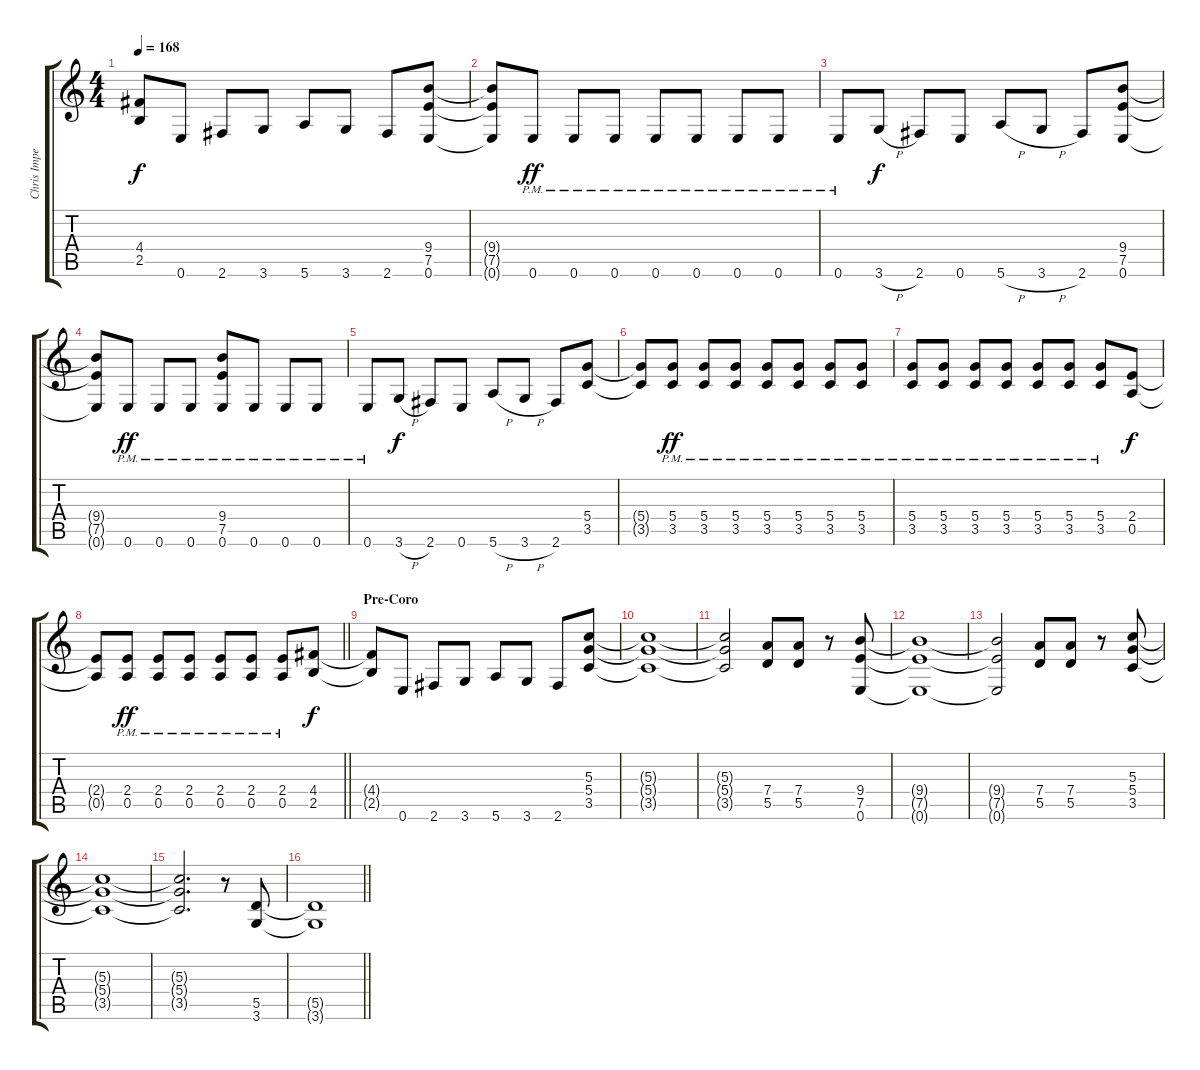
\track ("Chris Impellitteri" "Chris Impe") {instrument distortionguitar}
\staff {score tabs}
\tuning (E4 B3 G3 D3 A2 E2) {hide}
\ts (4 4)
\tempo 168
\clef g2
\ks c
(4.4{t} 2.5{t}).8{dy f} 0.6.8 2.6.8 3.6.8 5.6.8 3.6.8 2.6.8 (9.4 7.5 0.6).8 |
(9.4{t} 7.5{t} 0.6{t}).8 0.6{pm}.8{dy ff} 0.6{pm}.8 0.6{pm}.8 0.6{pm}.8 0.6{pm}.8 0.6{pm}.8 0.6{pm}.8 |
0.6{pm}.8 3.6{h}.8{dy f} 2.6.8 0.6.8 5.6{h}.8 3.6{h}.8 2.6.8 (9.4 7.5 0.6).8 |
(9.4{t} 7.5{t} 0.6{t}).8 0.6{pm}.8{dy ff} 0.6{pm}.8 0.6{pm}.8 (9.4{pm} 7.5{pm} 0.6{pm}).8 0.6{pm}.8 0.6{pm}.8 0.6{pm}.8 |
0.6{pm}.8 3.6{h}.8{dy f} 2.6.8 0.6.8 5.6{h}.8 3.6{h}.8 2.6.8 (5.4 3.5).8 |
(5.4{t} 3.5{t}).8 (5.4{pm} 3.5{pm}).8{dy ff} (5.4{pm} 3.5{pm}).8 (5.4{pm} 3.5{pm}).8 (5.4{pm} 3.5{pm}).8 (5.4{pm} 3.5{pm}).8 (5.4{pm} 3.5{pm}).8 (5.4{pm} 3.5{pm}).8 |
(5.4{pm} 3.5{pm}).8 (5.4{pm} 3.5{pm}).8 (5.4{pm} 3.5{pm}).8 (5.4{pm} 3.5{pm}).8 (5.4{pm} 3.5{pm}).8 (5.4{pm} 3.5{pm}).8 (5.4{pm} 3.5{pm}).8 (2.4 0.5).8{dy f} |
\barLineRight lightlight
(2.4{t} 0.5{t}).8 (2.4{pm} 0.5{pm}).8{dy ff} (2.4{pm} 0.5{pm}).8 (2.4{pm} 0.5{pm}).8 (2.4{pm} 0.5{pm}).8 (2.4{pm} 0.5{pm}).8 (2.4{pm} 0.5{pm}).8 (4.4 2.5).8{dy f} |
\section ("" "Pre-Coro")
(4.4{t} 2.5{t}).8 0.6.8 2.6.8 3.6.8 5.6.8 3.6.8 2.6.8 (5.3 5.4 3.5).8 |
(5.3{t} 5.4{t} 3.5{t}).1 |
(5.3{t} 5.4{t} 3.5{t}).2 (7.4 5.5).8 (7.4 5.5).8 r.8 (9.4 7.5 0.6).8 |
(9.4{t} 7.5{t} 0.6{t}).1 |
(9.4{t} 7.5{t} 0.6{t}).2 (7.4 5.5).8 (7.4 5.5).8 r.8 (5.3 5.4 3.5).8 |
(5.3{t} 5.4{t} 3.5{t}).1 |
(5.3{t} 5.4{t} 3.5{t}).2{d} r.8 (5.5 3.6).8 |
\barLineRight lightlight
(5.5{t} 3.6{t}).1
